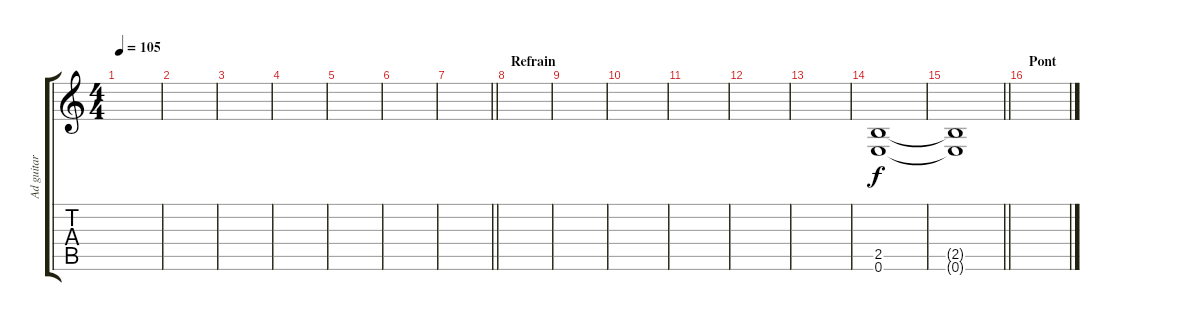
\track ("Ad guitar" "Ad guitar") {instrument distortionguitar}
\staff {score tabs}
\tuning (E4 B3 G3 D3 A2 E2) {hide}
\ts (4 4)
\tempo 105
\clef g2
\ks c
|
|
|
|
|
|
\barLineRight lightlight
|
\section ("" "Refrain")
|
|
|
|
|
|
(2.5 0.6).1 |
\barLineRight lightlight
(2.5{t} 0.6{t}).1 |
\section ("" "Pont")
